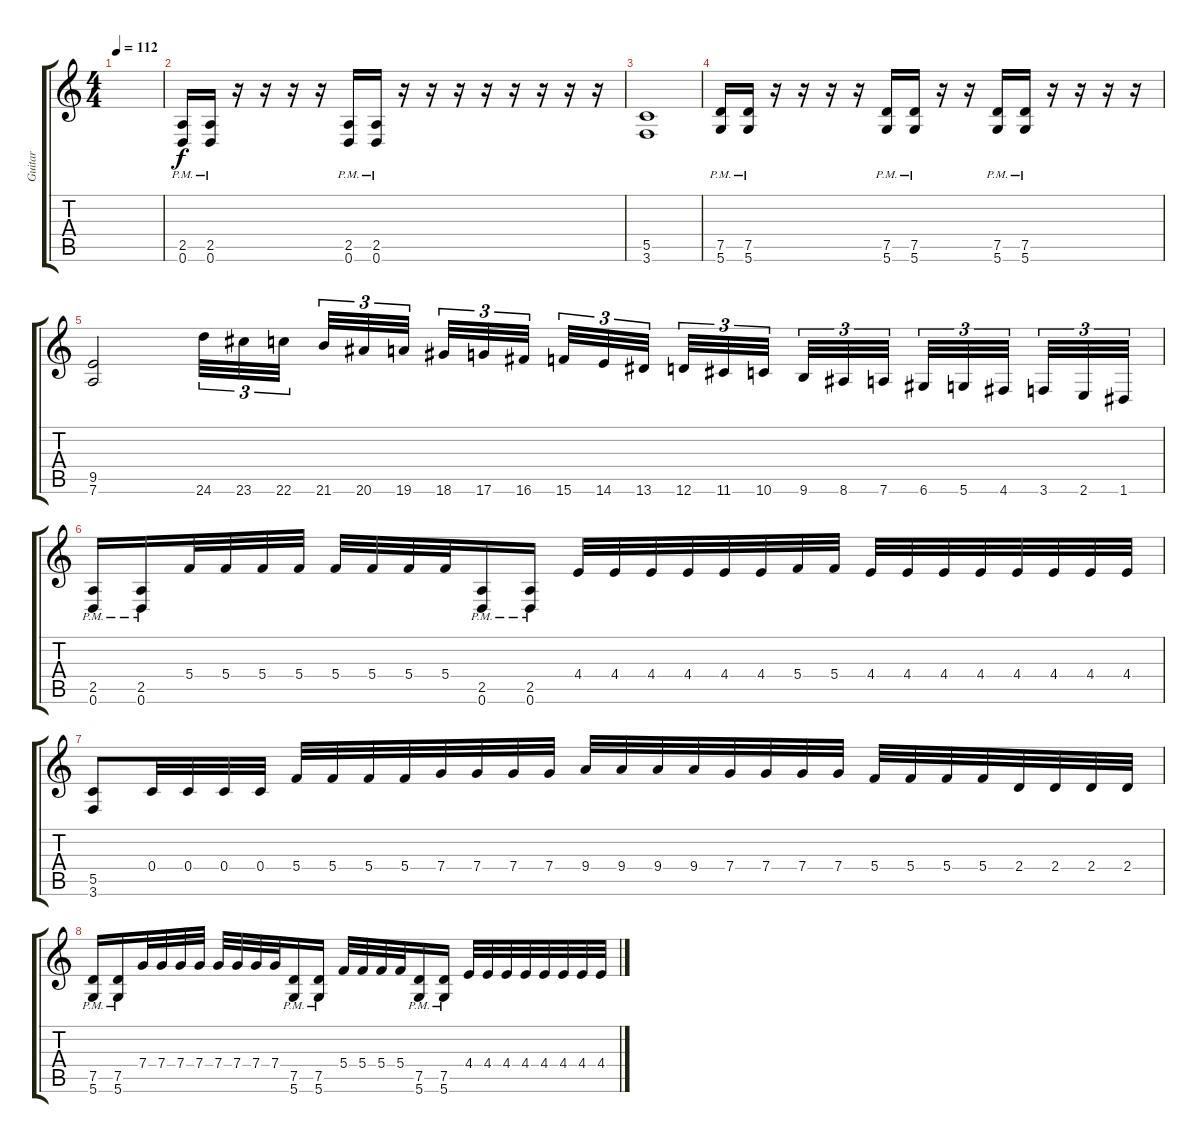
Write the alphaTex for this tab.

\track ("Guitar" "Guitar") {instrument distortionguitar}
\staff {score tabs}
\tuning (D4 A3 F3 C3 G2 D2) {hide}
\ts (4 4)
\tempo 112
\clef g2
\ks c
|
(2.5{pm} 0.6{pm}).16 (2.5{pm} 0.6{pm}).16 r.16 r.16 r.16 r.16 (2.5{pm} 0.6{pm}).16 (2.5{pm} 0.6{pm}).16 r.16 r.16 r.16 r.16 r.16 r.16 r.16 r.16 |
(5.5 3.6).1 |
(7.5{pm} 5.6{pm}).16 (7.5{pm} 5.6{pm}).16 r.16 r.16 r.16 r.16 (7.5{pm} 5.6{pm}).16 (7.5{pm} 5.6{pm}).16 r.16 r.16 (7.5{pm} 5.6{pm}).16 (7.5{pm} 5.6{pm}).16 r.16 r.16 r.16 r.16 |
(9.5 7.6).2 24.6.32{tu (3 2)} 23.6.32{tu (3 2)} 22.6.32{tu (3 2)} 21.6.32{tu (3 2)} 20.6.32{tu (3 2)} 19.6.32{tu (3 2)} 18.6.32{tu (3 2)} 17.6.32{tu (3 2)} 16.6.32{tu (3 2)} 15.6.32{tu (3 2)} 14.6.32{tu (3 2)} 13.6.32{tu (3 2)} 12.6.32{tu (3 2)} 11.6.32{tu (3 2)} 10.6.32{tu (3 2)} 9.6.32{tu (3 2)} 8.6.32{tu (3 2)} 7.6.32{tu (3 2)} 6.6.32{tu (3 2)} 5.6.32{tu (3 2)} 4.6.32{tu (3 2)} 3.6.32{tu (3 2)} 2.6.32{tu (3 2)} 1.6.32{tu (3 2)} |
(2.5{pm} 0.6{pm}).16 (2.5{pm} 0.6{pm}).16 5.4.32 5.4.32 5.4.32 5.4.32 5.4.32 5.4.32 5.4.32 5.4.32 (2.5{pm} 0.6{pm}).16 (2.5{pm} 0.6{pm}).16 4.4.32 4.4.32 4.4.32 4.4.32 4.4.32 4.4.32 5.4.32 5.4.32 4.4.32 4.4.32 4.4.32 4.4.32 4.4.32 4.4.32 4.4.32 4.4.32 |
(5.5 3.6).8 0.4.32 0.4.32 0.4.32 0.4.32 5.4.32 5.4.32 5.4.32 5.4.32 7.4.32 7.4.32 7.4.32 7.4.32 9.4.32 9.4.32 9.4.32 9.4.32 7.4.32 7.4.32 7.4.32 7.4.32 5.4.32 5.4.32 5.4.32 5.4.32 2.4.32 2.4.32 2.4.32 2.4.32 |
(7.5{pm} 5.6{pm}).16 (7.5{pm} 5.6{pm}).16 7.4.32 7.4.32 7.4.32 7.4.32 7.4.32 7.4.32 7.4.32 7.4.32 (7.5{pm} 5.6{pm}).16 (7.5{pm} 5.6{pm}).16 5.4.32 5.4.32 5.4.32 5.4.32 (7.5{pm} 5.6{pm}).16 (7.5{pm} 5.6{pm}).16 4.4.32 4.4.32 4.4.32 4.4.32 4.4.32 4.4.32 4.4.32 4.4.32
